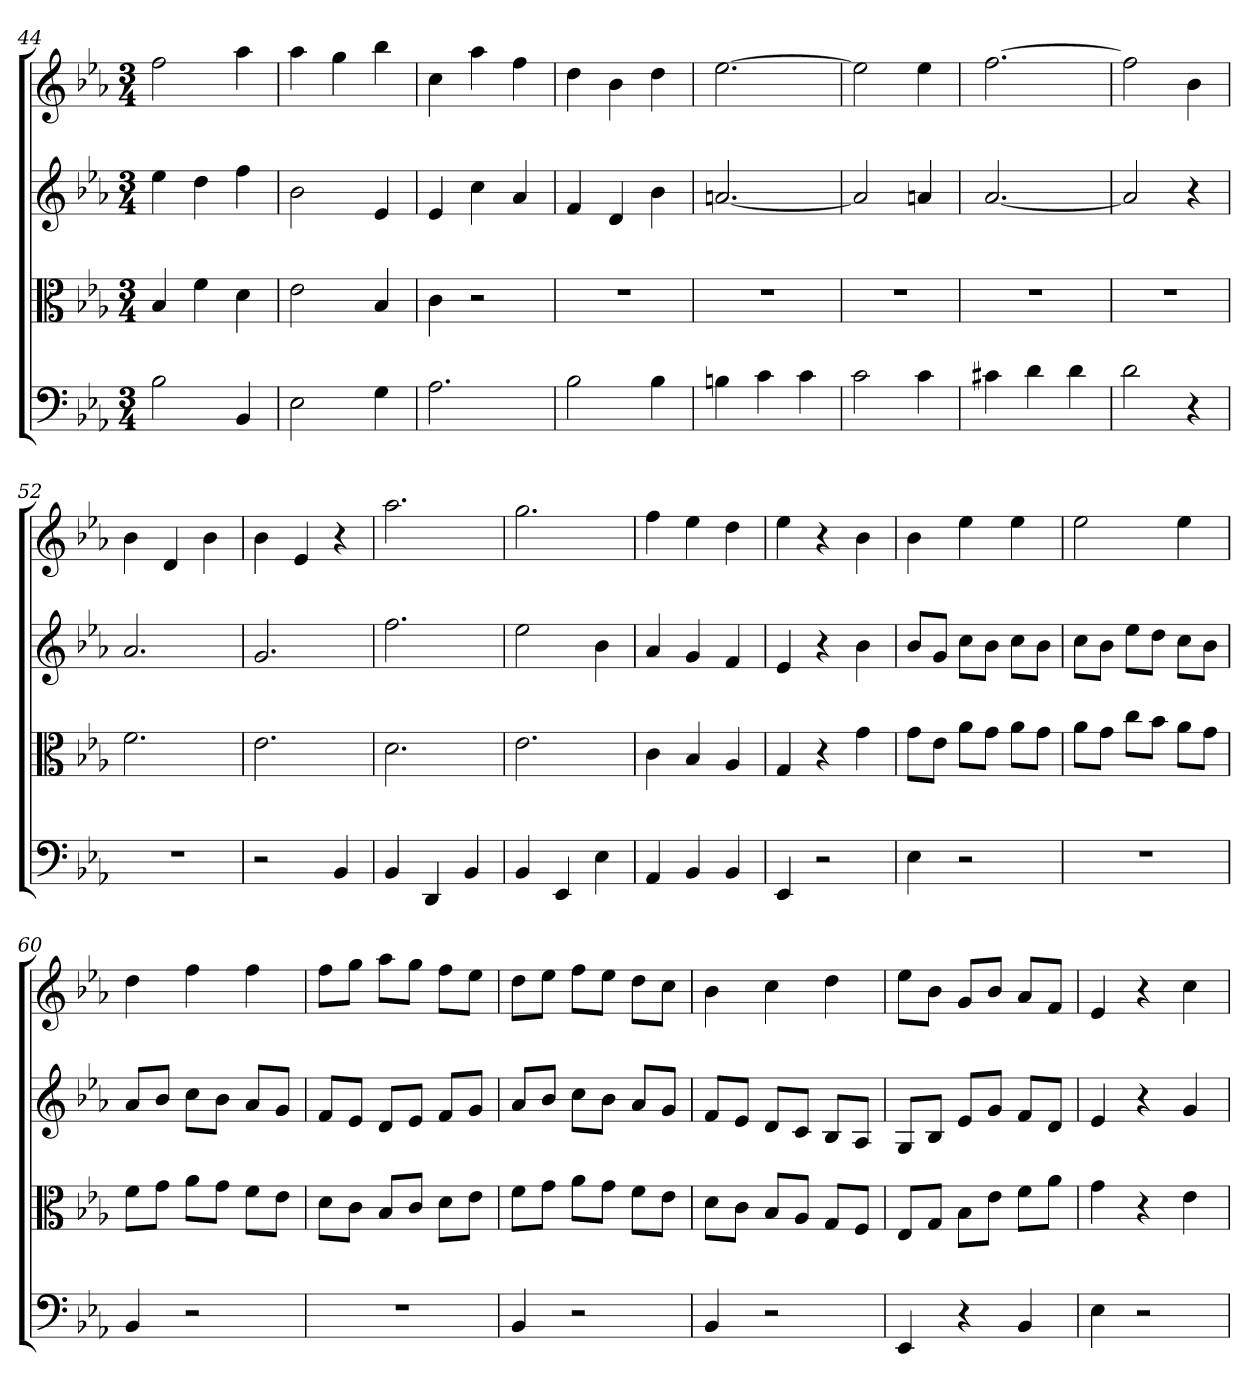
**kern	**kern	**kern	**kern
*part4	*part3	*part2	*part1
*staff4	*staff3	*staff2	*staff1
*clefF4	*clefC3	*	*
*k[b-e-a-]	*k[b-e-a-]	*k[b-e-a-]	*k[b-e-a-]
*E-:	*E-:	*E-:	*E-:
*M3/4	*M3/4	*M3/4	*M3/4
=44	=44	=44	=44
2B-	4B-	4ee-	2ff
.	4f	4dd	.
4BB-	4d	4ff	4aa-
=45	=45	=45	=45
2E-	2e-	2b-	4aa-
.	.	.	4gg
4G	4B-	4e-	4bb-
=46	=46	=46	=46
2.A-	4c	4e-	4cc
.	2r	4cc	4aa-
.	.	4a-	4ff
=47	=47	=47	=47
2B-	2.r	4f	4dd
.	.	4d	4b-
4B-	.	4b-	4dd
=48	=48	=48	=48
4Bn	2.r	[2.an	[2.ee-
4c	.	.	.
4c	.	.	.
=49	=49	=49	=49
2c	2.r	2a]	2ee-]
4c	.	4an	4ee-
=50	=50	=50	=50
4c#X	2.r	[2.a-	[2.ff
4d	.	.	.
4d	.	.	.
=51	=51	=51	=51
2d	2.r	2a-]	2ff]
4r	.	4r	4b-
=52	=52	=52	=52
2.r	2.f	2.a-	4b-
.	.	.	4d
.	.	.	4b-
=53	=53	=53	=53
2r	2.e-	2.g	4b-
.	.	.	4e-
4BB-	.	.	4r
=54	=54	=54	=54
4BB-	2.d	2.ff	2.aa-
4DD	.	.	.
4BB-	.	.	.
=55	=55	=55	=55
4BB-	2.e-	2ee-	2.gg
4EE-	.	.	.
4E-	.	4b-	.
=56	=56	=56	=56
4AA-	4c	4a-	4ff
4BB-	4B-	4g	4ee-
4BB-	4A-	4f	4dd
=57	=57	=57	=57
4EE-	4G	4e-	4ee-
2r	4r	4r	4r
.	4g	4b-	4b-
=58	=58	=58	=58
4E-	8g\L	8b-L	4b-
.	8e-\J	8gJ	.
2r	8a-\L	8ccL	4ee-
.	8g\J	8b-J	.
.	8a-\L	8ccL	4ee-
.	8g\J	8b-J	.
=59	=59	=59	=59
2.r	8a-\L	8ccL	2ee-
.	8g\J	8b-J	.
.	8cc\L	8ee-L	.
.	8b-\J	8ddJ	.
.	8a-\L	8ccL	4ee-
.	8g\J	8b-J	.
=60	=60	=60	=60
4BB-	8f\L	8a-L	4dd
.	8g\J	8b-J	.
2r	8a-\L	8ccL	4ff
.	8g\J	8b-J	.
.	8f\L	8a-L	4ff
.	8e-\J	8gJ	.
=61	=61	=61	=61
2.r	8d\L	8fL	8ffL
.	8c\J	8e-J	8ggJ
.	8B-/L	8dL	8aa-L
.	8c/J	8e-J	8ggJ
.	8d\L	8fL	8ffL
.	8e-\J	8gJ	8ee-J
=62	=62	=62	=62
4BB-	8f\L	8a-L	8ddL
.	8g\J	8b-J	8ee-J
2r	8a-\L	8ccL	8ffL
.	8g\J	8b-J	8ee-J
.	8f\L	8a-L	8ddL
.	8e-\J	8gJ	8ccJ
=63	=63	=63	=63
4BB-	8d\L	8fL	4b-
.	8c\J	8e-J	.
2r	8B-/L	8dL	4cc
.	8A-/J	8cJ	.
.	8G/L	8B-L	4dd
.	8F/J	8A-J	.
=64	=64	=64	=64
4EE-	8E-/L	8GL	8ee-L
.	8G/J	8B-J	8b-J
4r	8B-\L	8e-L	8gL
.	8e-\J	8gJ	8b-J
4BB-	8f\L	8fL	8a-L
.	8a-\J	8dJ	8fJ
=65	=65	=65	=65
4E-	4g	4e-	4e-
2r	4r	4r	4r
.	4e-	4g	4cc
=	=	=	=
*-	*-	*-	*-
